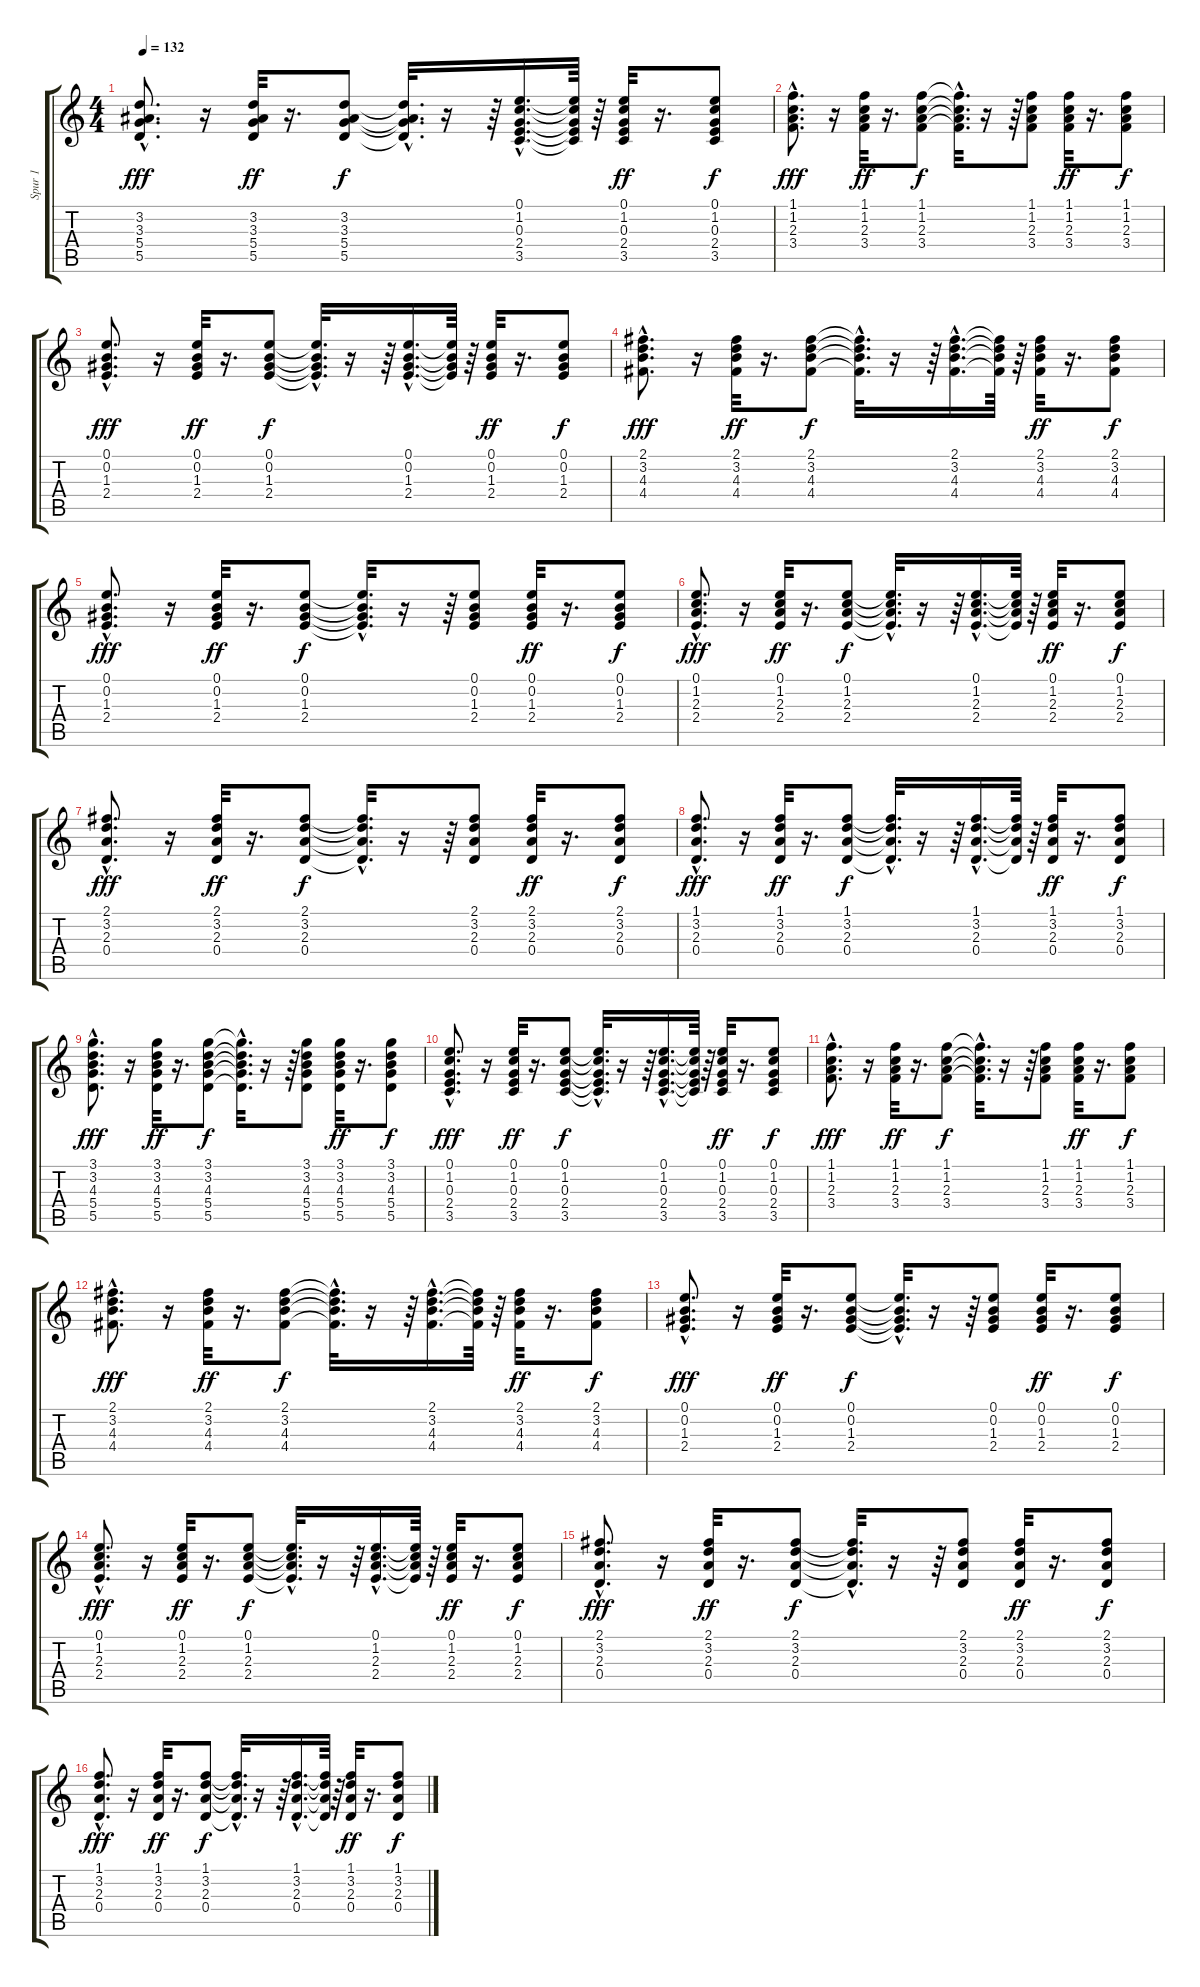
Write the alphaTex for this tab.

\track ("Spur 1" "Spur 1") {instrument acousticguitarsteel}
\staff {score tabs}
\tuning (E4 B3 G3 D3 A2 E2) {hide}
\ts (4 4)
\tempo 132
\clef g2
\ks c
(3.2{hac} 3.3{hac} 5.4{hac} 5.5{hac}).8{d dy fff} r.16 (3.2 3.3 5.4 5.5).32{dy ff} r.16{d} (3.2 3.3 5.4 5.5).8{dy f} (3.2{hac t} 3.3{hac t} 5.4{hac t} 5.5{hac t}).32{d} r.16 r.64 (0.1{hac} 1.2{hac} 0.3{hac} 2.4{hac} 3.5{hac}).16{d} (0.1{t} 1.2{t} 0.3{t} 2.4{t} 3.5{t}).64 r.64 (0.1 1.2 0.3 2.4 3.5).32{dy ff} r.16{d} (0.1 1.2 0.3 2.4 3.5).8{dy f} |
(1.1{hac} 1.2{hac} 2.3{hac} 3.4{hac}).8{d dy fff} r.16 (1.1 1.2 2.3 3.4).32{dy ff} r.16{d} (1.1 1.2 2.3 3.4).8{dy f} (1.1{hac t} 1.2{hac t} 2.3{hac t} 3.4{hac t}).32{d} r.16 r.64 (1.1 1.2 2.3 3.4).8 (1.1 1.2 2.3 3.4).32{dy ff} r.16{d} (1.1 1.2 2.3 3.4).8{dy f} |
(0.1{hac} 0.2{hac} 1.3{hac} 2.4{hac}).8{d dy fff} r.16 (0.1 0.2 1.3 2.4).32{dy ff} r.16{d} (0.1 0.2 1.3 2.4).8{dy f} (0.1{hac t} 0.2{hac t} 1.3{hac t} 2.4{hac t}).32{d} r.16 r.64 (0.1{hac} 0.2{hac} 1.3{hac} 2.4{hac}).16{d} (0.1{t} 0.2{t} 1.3{t} 2.4{t}).64 r.64 (0.1 0.2 1.3 2.4).32{dy ff} r.16{d} (0.1 0.2 1.3 2.4).8{dy f} |
(2.1{hac} 3.2{hac} 4.3{hac} 4.4{hac}).8{d dy fff} r.16 (2.1 3.2 4.3 4.4).32{dy ff} r.16{d} (2.1 3.2 4.3 4.4).8{dy f} (2.1{hac t} 3.2{hac t} 4.3{hac t} 4.4{hac t}).32{d} r.16 r.64 (2.1{hac} 3.2{hac} 4.3{hac} 4.4{hac}).16{d} (2.1{t} 3.2{t} 4.3{t} 4.4{t}).64 r.64 (2.1 3.2 4.3 4.4).32{dy ff} r.16{d} (2.1 3.2 4.3 4.4).8{dy f} |
(0.1{hac} 0.2{hac} 1.3{hac} 2.4{hac}).8{d dy fff} r.16 (0.1 0.2 1.3 2.4).32{dy ff} r.16{d} (0.1 0.2 1.3 2.4).8{dy f} (0.1{hac t} 0.2{hac t} 1.3{hac t} 2.4{hac t}).32{d} r.16 r.64 (0.1 0.2 1.3 2.4).8 (0.1 0.2 1.3 2.4).32{dy ff} r.16{d} (0.1 0.2 1.3 2.4).8{dy f} |
(0.1{hac} 1.2{hac} 2.3{hac} 2.4{hac}).8{d dy fff} r.16 (0.1 1.2 2.3 2.4).32{dy ff} r.16{d} (0.1 1.2 2.3 2.4).8{dy f} (0.1{hac t} 1.2{hac t} 2.3{hac t} 2.4{hac t}).32{d} r.16 r.64 (0.1{hac} 1.2{hac} 2.3{hac} 2.4{hac}).16{d} (0.1{t} 1.2{t} 2.3{t} 2.4{t}).64 r.64 (0.1 1.2 2.3 2.4).32{dy ff} r.16{d} (0.1 1.2 2.3 2.4).8{dy f} |
(2.1{hac} 3.2{hac} 2.3{hac} 0.4{hac}).8{d dy fff} r.16 (2.1 3.2 2.3 0.4).32{dy ff} r.16{d} (2.1 3.2 2.3 0.4).8{dy f} (2.1{hac t} 3.2{hac t} 2.3{hac t} 0.4{hac t}).32{d} r.16 r.64 (2.1 3.2 2.3 0.4).8 (2.1 3.2 2.3 0.4).32{dy ff} r.16{d} (2.1 3.2 2.3 0.4).8{dy f} |
(1.1{hac} 3.2{hac} 2.3{hac} 0.4{hac}).8{d dy fff} r.16 (1.1 3.2 2.3 0.4).32{dy ff} r.16{d} (1.1 3.2 2.3 0.4).8{dy f} (1.1{hac t} 3.2{hac t} 2.3{hac t} 0.4{hac t}).32{d} r.16 r.64 (1.1{hac} 3.2{hac} 2.3{hac} 0.4{hac}).16{d} (1.1{t} 3.2{t} 2.3{t} 0.4{t}).64 r.64 (1.1 3.2 2.3 0.4).32{dy ff} r.16{d} (1.1 3.2 2.3 0.4).8{dy f} |
(3.1{hac} 3.2{hac} 4.3{hac} 5.4{hac} 5.5{hac}).8{d dy fff} r.16 (3.1 3.2 4.3 5.4 5.5).32{dy ff} r.16{d} (3.1 3.2 4.3 5.4 5.5).8{dy f} (3.1{hac t} 3.2{hac t} 4.3{hac t} 5.4{hac t} 5.5{hac t}).32{d} r.16 r.64 (3.1 3.2 4.3 5.4 5.5).8 (3.1 3.2 4.3 5.4 5.5).32{dy ff} r.16{d} (3.1 3.2 4.3 5.4 5.5).8{dy f} |
(0.1{hac} 1.2{hac} 0.3{hac} 2.4{hac} 3.5{hac}).8{d dy fff} r.16 (0.1 1.2 0.3 2.4 3.5).32{dy ff} r.16{d} (0.1 1.2 0.3 2.4 3.5).8{dy f} (0.1{hac t} 1.2{hac t} 0.3{hac t} 2.4{hac t} 3.5{hac t}).32{d} r.16 r.64 (0.1{hac} 1.2{hac} 0.3{hac} 2.4{hac} 3.5{hac}).16{d} (0.1{t} 1.2{t} 0.3{t} 2.4{t} 3.5{t}).64 r.64 (0.1 1.2 0.3 2.4 3.5).32{dy ff} r.16{d} (0.1 1.2 0.3 2.4 3.5).8{dy f} |
(1.1{hac} 1.2{hac} 2.3{hac} 3.4{hac}).8{d dy fff} r.16 (1.1 1.2 2.3 3.4).32{dy ff} r.16{d} (1.1 1.2 2.3 3.4).8{dy f} (1.1{hac t} 1.2{hac t} 2.3{hac t} 3.4{hac t}).32{d} r.16 r.64 (1.1 1.2 2.3 3.4).8 (1.1 1.2 2.3 3.4).32{dy ff} r.16{d} (1.1 1.2 2.3 3.4).8{dy f} |
(2.1{hac} 3.2{hac} 4.3{hac} 4.4{hac}).8{d dy fff} r.16 (2.1 3.2 4.3 4.4).32{dy ff} r.16{d} (2.1 3.2 4.3 4.4).8{dy f} (2.1{hac t} 3.2{hac t} 4.3{hac t} 4.4{hac t}).32{d} r.16 r.64 (2.1{hac} 3.2{hac} 4.3{hac} 4.4{hac}).16{d} (2.1{t} 3.2{t} 4.3{t} 4.4{t}).64 r.64 (2.1 3.2 4.3 4.4).32{dy ff} r.16{d} (2.1 3.2 4.3 4.4).8{dy f} |
(0.1{hac} 0.2{hac} 1.3{hac} 2.4{hac}).8{d dy fff} r.16 (0.1 0.2 1.3 2.4).32{dy ff} r.16{d} (0.1 0.2 1.3 2.4).8{dy f} (0.1{hac t} 0.2{hac t} 1.3{hac t} 2.4{hac t}).32{d} r.16 r.64 (0.1 0.2 1.3 2.4).8 (0.1 0.2 1.3 2.4).32{dy ff} r.16{d} (0.1 0.2 1.3 2.4).8{dy f} |
(0.1{hac} 1.2{hac} 2.3{hac} 2.4{hac}).8{d dy fff} r.16 (0.1 1.2 2.3 2.4).32{dy ff} r.16{d} (0.1 1.2 2.3 2.4).8{dy f} (0.1{hac t} 1.2{hac t} 2.3{hac t} 2.4{hac t}).32{d} r.16 r.64 (0.1{hac} 1.2{hac} 2.3{hac} 2.4{hac}).16{d} (0.1{t} 1.2{t} 2.3{t} 2.4{t}).64 r.64 (0.1 1.2 2.3 2.4).32{dy ff} r.16{d} (0.1 1.2 2.3 2.4).8{dy f} |
(2.1{hac} 3.2{hac} 2.3{hac} 0.4{hac}).8{d dy fff} r.16 (2.1 3.2 2.3 0.4).32{dy ff} r.16{d} (2.1 3.2 2.3 0.4).8{dy f} (2.1{hac t} 3.2{hac t} 2.3{hac t} 0.4{hac t}).32{d} r.16 r.64 (2.1 3.2 2.3 0.4).8 (2.1 3.2 2.3 0.4).32{dy ff} r.16{d} (2.1 3.2 2.3 0.4).8{dy f} |
(1.1{hac} 3.2{hac} 2.3{hac} 0.4{hac}).8{d dy fff} r.16 (1.1 3.2 2.3 0.4).32{dy ff} r.16{d} (1.1 3.2 2.3 0.4).8{dy f} (1.1{hac t} 3.2{hac t} 2.3{hac t} 0.4{hac t}).32{d} r.16 r.64 (1.1{hac} 3.2{hac} 2.3{hac} 0.4{hac}).16{d} (1.1{t} 3.2{t} 2.3{t} 0.4{t}).64 r.64 (1.1 3.2 2.3 0.4).32{dy ff} r.16{d} (1.1 3.2 2.3 0.4).8{dy f}
